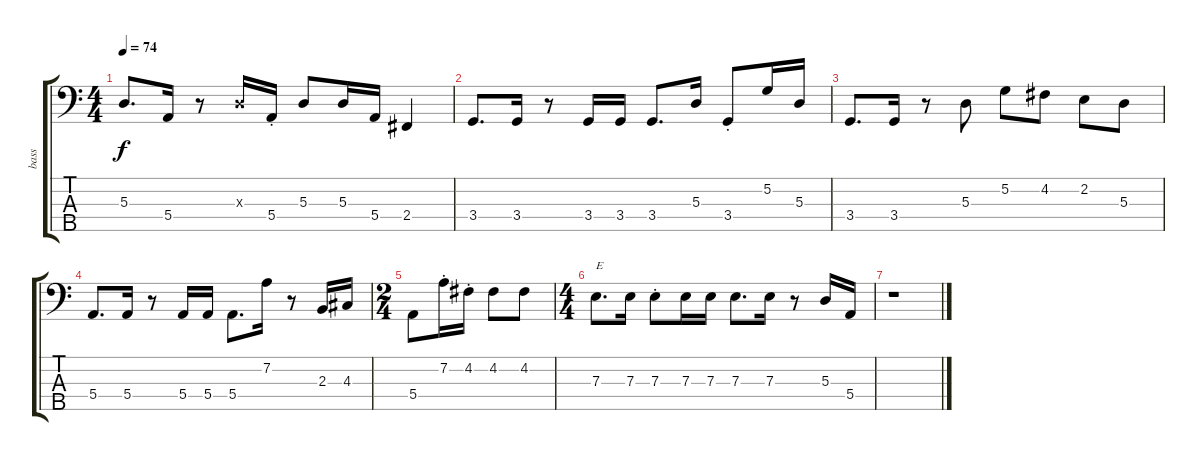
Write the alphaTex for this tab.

\track ("bass" "bass") {instrument electricbassfinger}
\staff {score tabs}
\tuning (G2 D2 A1 E1 B0) {hide}
\ts (4 4)
\tempo 74
\clef f4
\ks c
5.3.8{d dy f} 5.4.16 r.8 5.3{x}.16 5.4{st}.16 5.3.8 5.3.16 5.4.16 2.4.4 |
3.4.8{d} 3.4.16 r.8 3.4.16 3.4.16 3.4.8{d} 5.3.16 3.4{st}.8 5.2.16 5.3.16 |
3.4.8{d} 3.4.16 r.8 5.3.8 5.2.8 4.2.8 2.2.8 5.3.8 |
5.4.8{d} 5.4.16 r.8 5.4.16 5.4.16 5.4.8{d} 7.2.16 r.8 2.3.16 4.3.16 |
\ts (2 4)
5.4.8 7.2{st}.16 4.2{st}.16 4.2.8 4.2.8 |
\ts (4 4)
7.3.8{d txt "E"} 7.3.16 7.3{st}.8 7.3.16 7.3.16 7.3.8{d} 7.3.16 r.8 5.3.16 5.4.16 |
r.1
